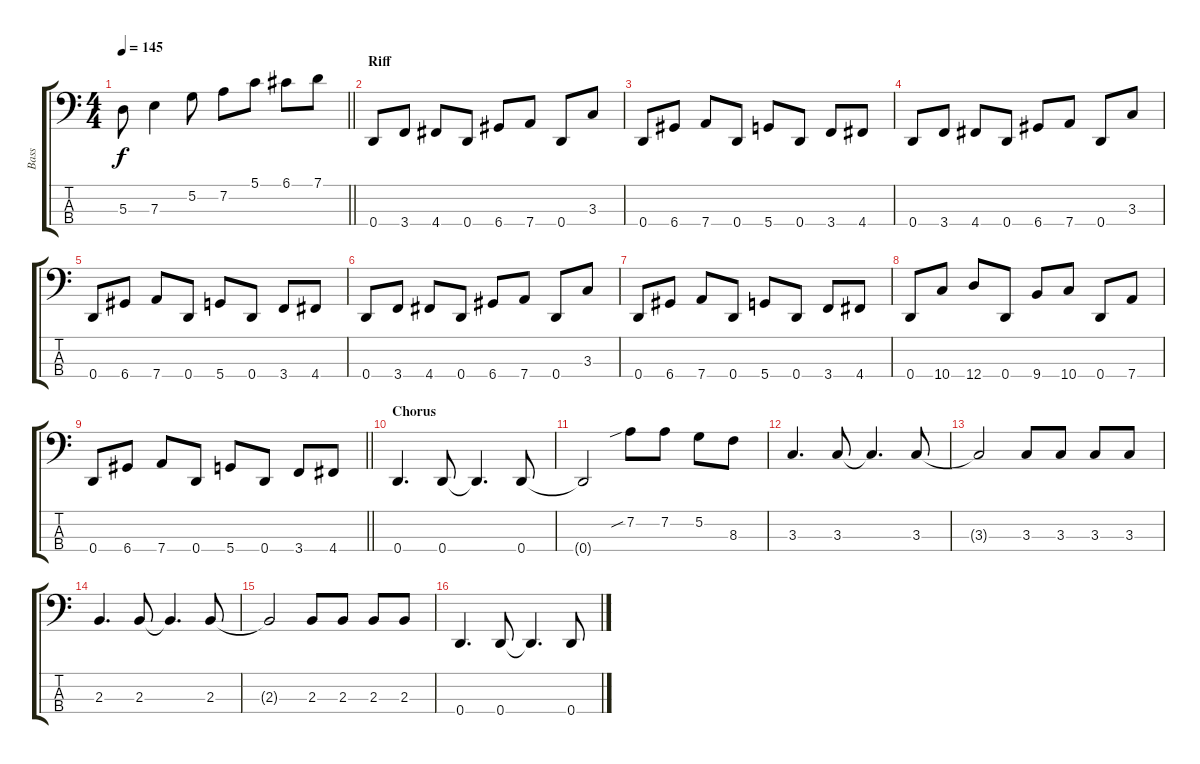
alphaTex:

\track ("Bass" "Bass") {solo instrument electricbasspick}
\staff {score tabs}
\tuning (G2 D2 A1 D1) {hide}
\ts (4 4)
\tempo 145
\clef f4
\barLineRight lightlight
\ks c
5.3.8{dy f} 7.3.4 5.2.8 7.2.8 5.1.8 6.1.8 7.1.8 |
\section ("" "Riff")
0.4.8 3.4.8 4.4.8 0.4.8 6.4.8 7.4.8 0.4.8 3.3.8 |
0.4.8 6.4.8 7.4.8 0.4.8 5.4.8 0.4.8 3.4.8 4.4.8 |
0.4.8 3.4.8 4.4.8 0.4.8 6.4.8 7.4.8 0.4.8 3.3.8 |
0.4.8 6.4.8 7.4.8 0.4.8 5.4.8 0.4.8 3.4.8 4.4.8 |
0.4.8 3.4.8 4.4.8 0.4.8 6.4.8 7.4.8 0.4.8 3.3.8 |
0.4.8 6.4.8 7.4.8 0.4.8 5.4.8 0.4.8 3.4.8 4.4.8 |
0.4.8 10.4.8 12.4.8 0.4.8 9.4.8 10.4.8 0.4.8 7.4.8 |
\barLineRight lightlight
0.4.8 6.4.8 7.4.8 0.4.8 5.4.8 0.4.8 3.4.8 4.4.8 |
\section ("" "Chorus")
0.4.4{d} 0.4.8 0.4{t}.4{d} 0.4.8 |
0.4{t}.2 7.2{sib}.8 7.2.8 5.2.8 8.3.8 |
3.3.4{d} 3.3.8 3.3{t}.4{d} 3.3.8 |
3.3{t}.2 3.3.8 3.3.8 3.3.8 3.3.8 |
2.3.4{d} 2.3.8 2.3{t}.4{d} 2.3.8 |
2.3{t}.2 2.3.8 2.3.8 2.3.8 2.3.8 |
0.4.4{d} 0.4.8 0.4{t}.4{d} 0.4.8
